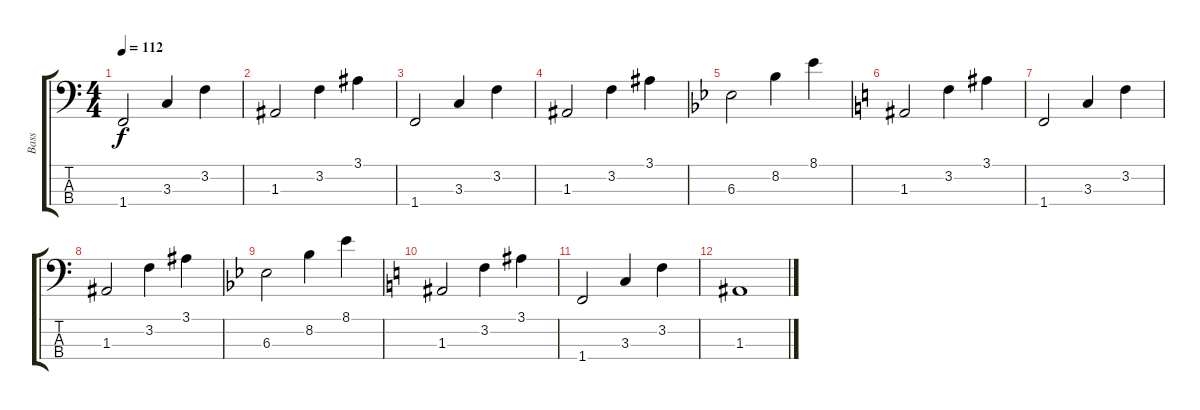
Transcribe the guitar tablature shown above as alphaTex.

\track ("Bass" "Bass") {instrument electricbassfinger}
\staff {score tabs}
\tuning (G2 D2 A1 E1) {hide}
\ts (4 4)
\tempo 112
\clef f4
\ks c
1.4.2{dy f} 3.3.4 3.2.4 |
1.3.2 3.2.4 3.1.4 |
1.4.2 3.3.4 3.2.4 |
1.3.2 3.2.4 3.1.4 |
\ks bb
6.3.2 8.2.4 8.1.4 |
\ks c
1.3.2 3.2.4 3.1.4 |
1.4.2 3.3.4 3.2.4 |
1.3.2 3.2.4 3.1.4 |
\ks bb
6.3.2 8.2.4 8.1.4 |
\ks c
1.3.2 3.2.4 3.1.4 |
1.4.2 3.3.4 3.2.4 |
1.3.1
